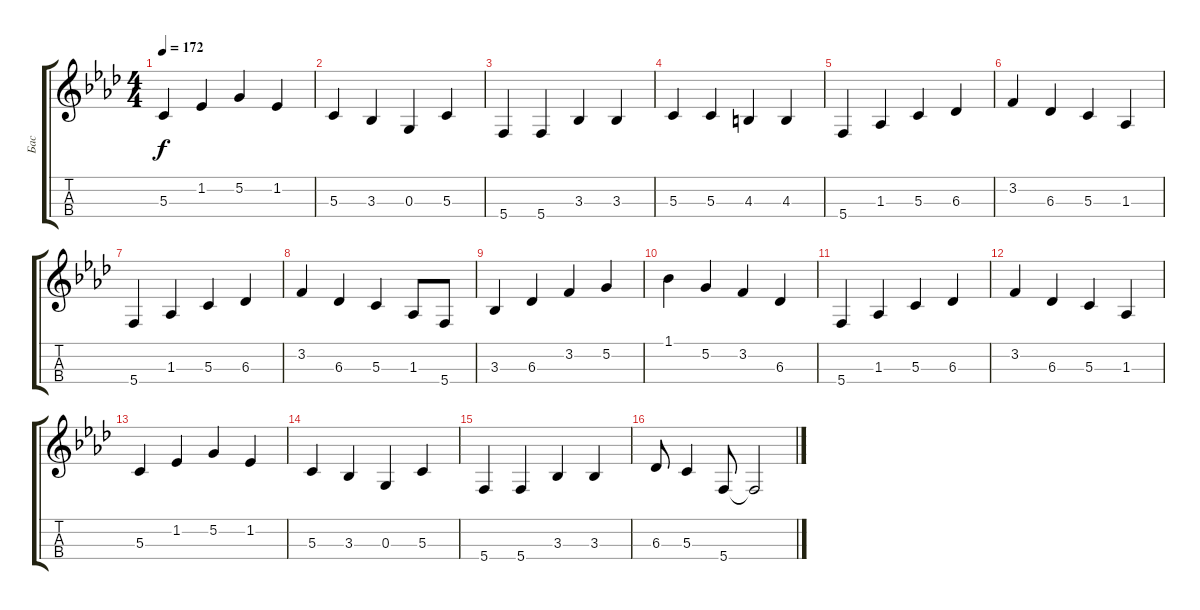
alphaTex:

\track ("Бас" "Бас") {instrument electricbassfinger}
\staff {score tabs}
\tuning (A3 D3 G2 C2) {hide}
\ts (4 4)
\tempo 172
\clef g2
\ks ab
5.3.4{dy f} 1.2.4 5.2.4 1.2.4 |
5.3.4 3.3.4 0.3.4 5.3.4 |
5.4.4 5.4.4 3.3.4 3.3.4 |
5.3.4 5.3.4 4.3.4 4.3.4 |
5.4.4 1.3.4 5.3.4 6.3.4 |
3.2.4 6.3.4 5.3.4 1.3.4 |
5.4.4 1.3.4 5.3.4 6.3.4 |
3.2.4 6.3.4 5.3.4 1.3.8 5.4.8 |
3.3.4 6.3.4 3.2.4 5.2.4 |
1.1.4 5.2.4 3.2.4 6.3.4 |
5.4.4 1.3.4 5.3.4 6.3.4 |
3.2.4 6.3.4 5.3.4 1.3.4 |
5.3.4 1.2.4 5.2.4 1.2.4 |
5.3.4 3.3.4 0.3.4 5.3.4 |
5.4.4 5.4.4 3.3.4 3.3.4 |
6.3.8 5.3.4 5.4.8 5.4{t}.2
